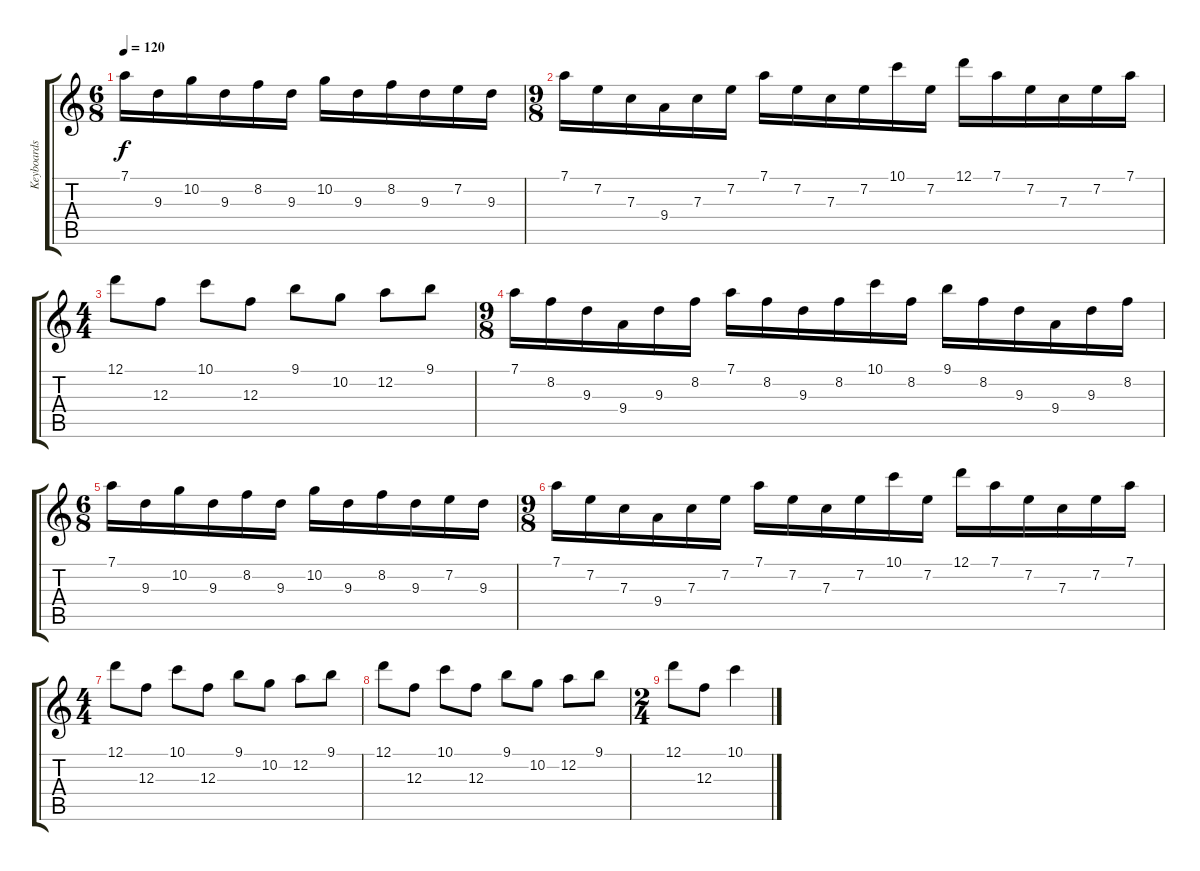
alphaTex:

\track ("Keyboards" "Keyboards") {instrument stringensemble1}
\staff {score tabs}
\tuning (D5 A4 F4 C4 G3 D3) {hide}
\ts (6 8)
\tempo 120
\clef g2
\ks c
7.1.16{dy f} 9.3.16 10.2.16 9.3.16 8.2.16 9.3.16 10.2.16 9.3.16 8.2.16 9.3.16 7.2.16 9.3.16 |
\ts (9 8)
7.1.16 7.2.16 7.3.16 9.4.16 7.3.16 7.2.16 7.1.16 7.2.16 7.3.16 7.2.16 10.1.16 7.2.16 12.1.16 7.1.16 7.2.16 7.3.16 7.2.16 7.1.16 |
\ts (4 4)
12.1.8 12.3.8 10.1.8 12.3.8 9.1.8 10.2.8 12.2.8 9.1.8 |
\ts (9 8)
7.1.16 8.2.16 9.3.16 9.4.16 9.3.16 8.2.16 7.1.16 8.2.16 9.3.16 8.2.16 10.1.16 8.2.16 9.1.16 8.2.16 9.3.16 9.4.16 9.3.16 8.2.16 |
\ts (6 8)
7.1.16 9.3.16 10.2.16 9.3.16 8.2.16 9.3.16 10.2.16 9.3.16 8.2.16 9.3.16 7.2.16 9.3.16 |
\ts (9 8)
7.1.16 7.2.16 7.3.16 9.4.16 7.3.16 7.2.16 7.1.16 7.2.16 7.3.16 7.2.16 10.1.16 7.2.16 12.1.16 7.1.16 7.2.16 7.3.16 7.2.16 7.1.16 |
\ts (4 4)
12.1.8 12.3.8 10.1.8 12.3.8 9.1.8 10.2.8 12.2.8 9.1.8 |
12.1.8 12.3.8 10.1.8 12.3.8 9.1.8 10.2.8 12.2.8 9.1.8 |
\ts (2 4)
12.1.8 12.3.8 10.1.4
